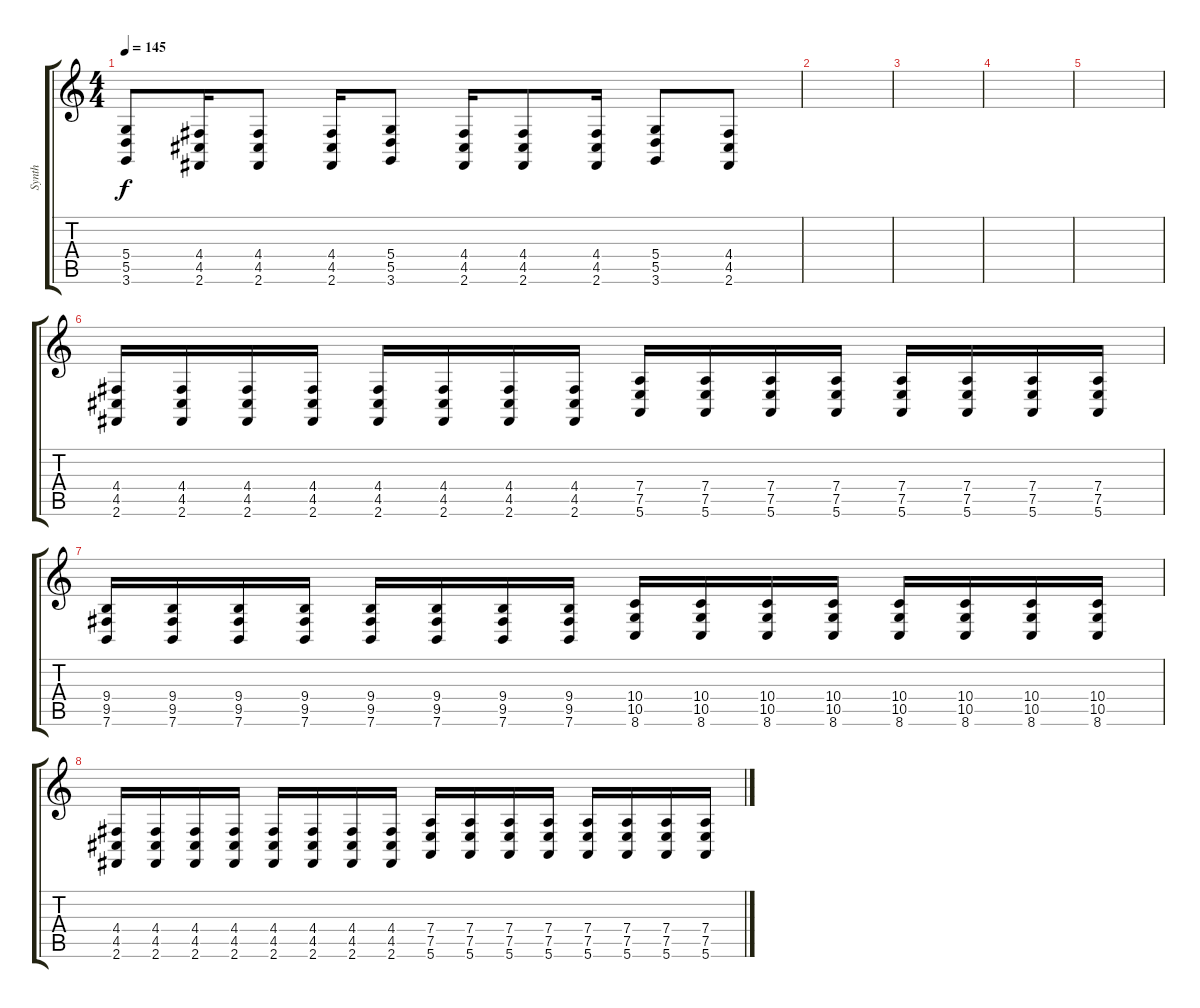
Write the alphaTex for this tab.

\track ("Synth" "Synth") {instrument lead5charang}
\staff {score tabs}
\tuning (E4 B3 G3 D3 A2 E2) {hide}
\ts (4 4)
\tempo 145
\clef g2
\ks c
(5.4 5.5 3.6).8{dy f} (4.4 4.5 2.6).16 (4.4 4.5 2.6).8 (4.4 4.5 2.6).16 (5.4 5.5 3.6).8 (4.4 4.5 2.6).16 (4.4 4.5 2.6).8 (4.4 4.5 2.6).16 (5.4 5.5 3.6).8 (4.4 4.5 2.6).8 |
|
|
|
|
(4.4 4.5 2.6).16 (4.4 4.5 2.6).16 (4.4 4.5 2.6).16 (4.4 4.5 2.6).16 (4.4 4.5 2.6).16 (4.4 4.5 2.6).16 (4.4 4.5 2.6).16 (4.4 4.5 2.6).16 (7.4 7.5 5.6).16 (7.4 7.5 5.6).16 (7.4 7.5 5.6).16 (7.4 7.5 5.6).16 (7.4 7.5 5.6).16 (7.4 7.5 5.6).16 (7.4 7.5 5.6).16 (7.4 7.5 5.6).16 |
(9.4 9.5 7.6).16 (9.4 9.5 7.6).16 (9.4 9.5 7.6).16 (9.4 9.5 7.6).16 (9.4 9.5 7.6).16 (9.4 9.5 7.6).16 (9.4 9.5 7.6).16 (9.4 9.5 7.6).16 (10.4 10.5 8.6).16 (10.4 10.5 8.6).16 (10.4 10.5 8.6).16 (10.4 10.5 8.6).16 (10.4 10.5 8.6).16 (10.4 10.5 8.6).16 (10.4 10.5 8.6).16 (10.4 10.5 8.6).16 |
(4.4 4.5 2.6).16 (4.4 4.5 2.6).16 (4.4 4.5 2.6).16 (4.4 4.5 2.6).16 (4.4 4.5 2.6).16 (4.4 4.5 2.6).16 (4.4 4.5 2.6).16 (4.4 4.5 2.6).16 (7.4 7.5 5.6).16 (7.4 7.5 5.6).16 (7.4 7.5 5.6).16 (7.4 7.5 5.6).16 (7.4 7.5 5.6).16 (7.4 7.5 5.6).16 (7.4 7.5 5.6).16 (7.4 7.5 5.6).16
